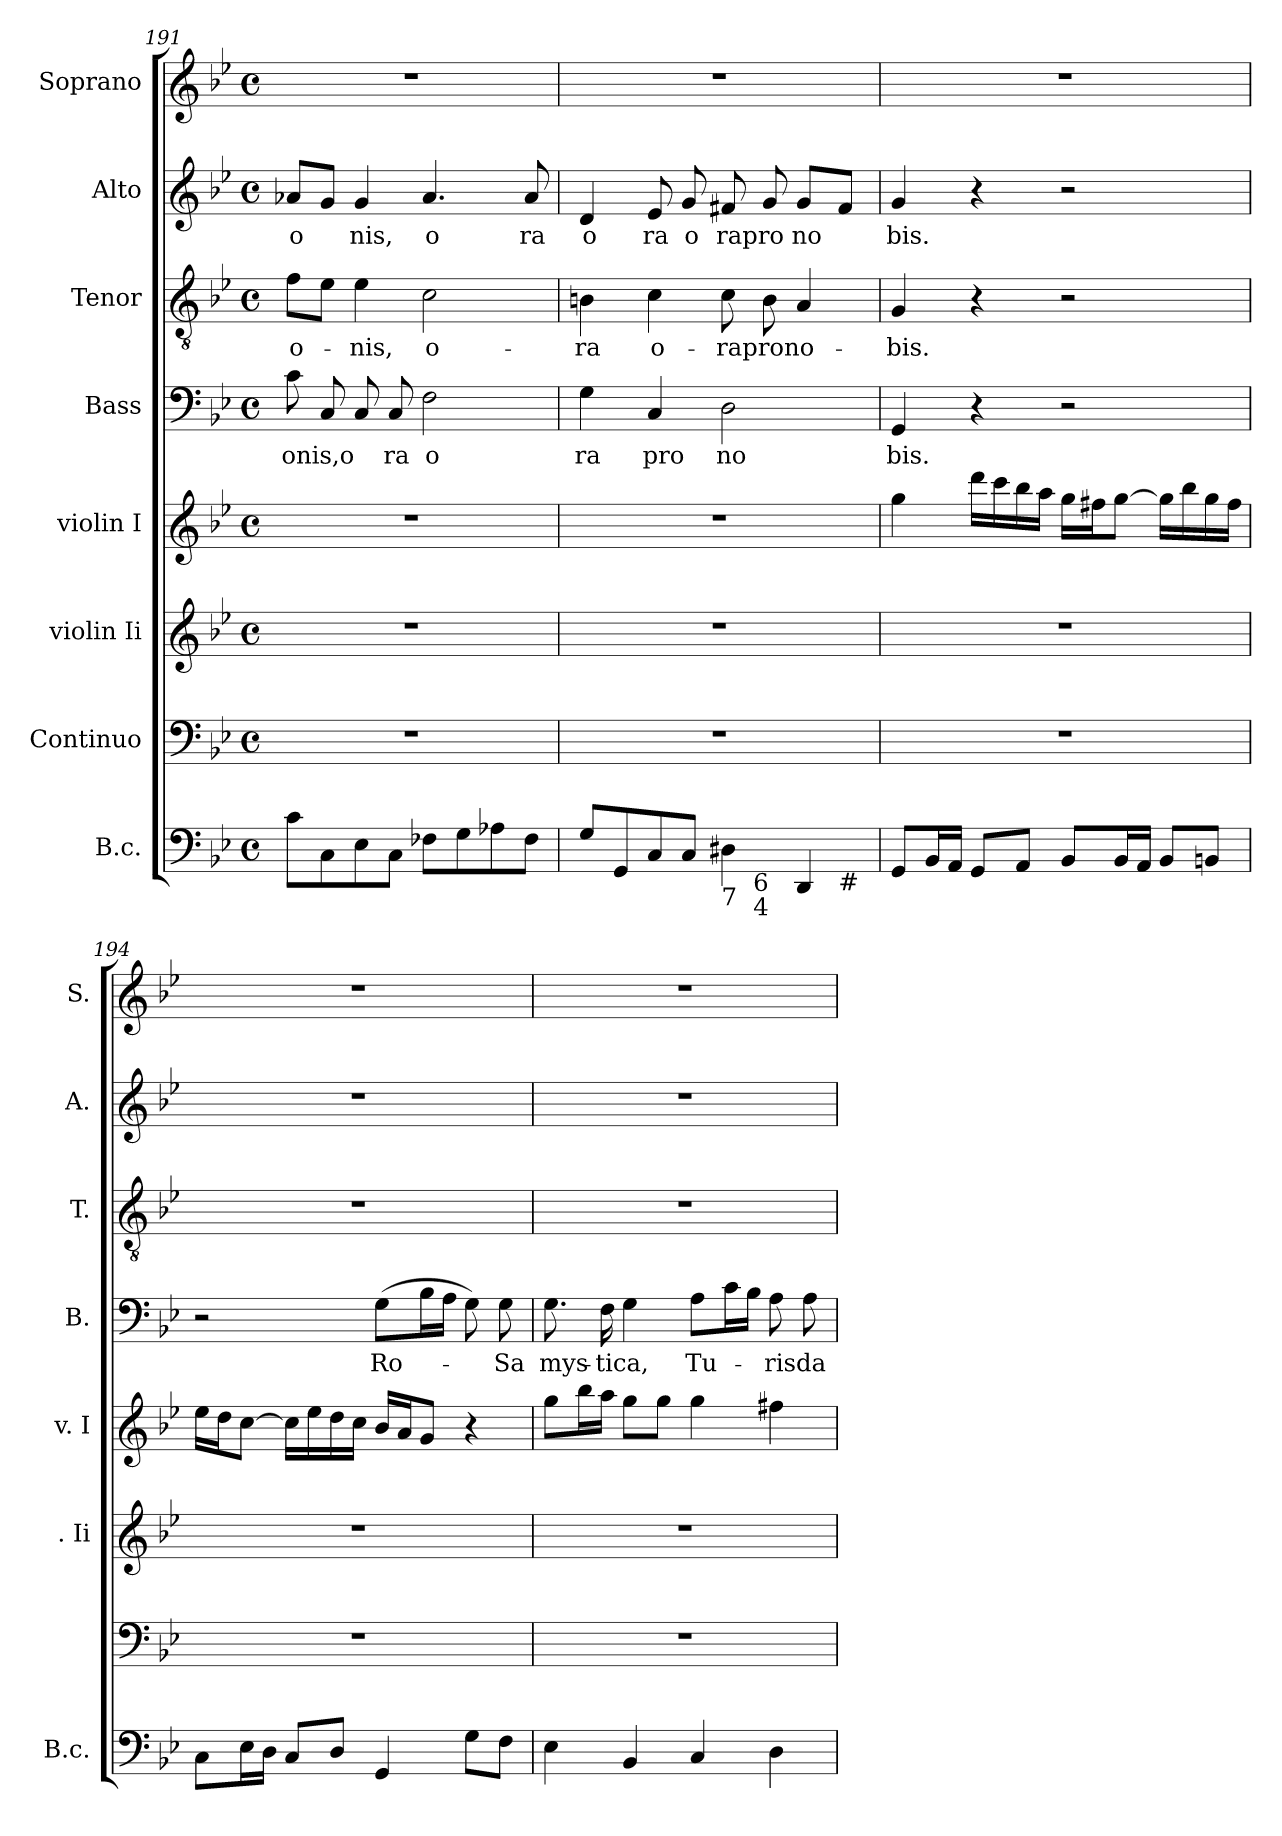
**kern	**kern	**kern	**kern	**kern	**text	**kern	**text	**kern	**text	**kern
*part8	*part7	*part6	*part5	*part4	*part4	*part3	*part3	*part2	*part2	*part1
*staff8	*staff7	*staff6	*staff5	*staff4	*staff4	*staff3	*staff3	*staff2	*staff2	*staff1
*I"B.c.	*I"Continuo	*I"violin Ii	*I"violin I	*I"Bass	*	*I"Tenor	*	*I"Alto	*	*I"Soprano
*I'B.c.	*	*I'. Ii	*I'v. I	*I'B.	*	*I'T.	*	*I'A.	*	*I'S.
*clefF4	*clefF4	*clefG2	*clefG2	*clefF4	*	*clefGv2	*	*clefG2	*	*clefG2
*k[b-e-]	*k[b-e-]	*k[b-e-]	*k[b-e-]	*k[b-e-]	*	*k[b-e-]	*	*k[b-e-]	*	*k[b-e-]
*B-:	*B-:	*B-:	*B-:	*B-:	*	*B-:	*	*B-:	*	*B-:
*M4/4	*M4/4	*M4/4	*M4/4	*M4/4	*	*M4/4	*	*M4/4	*	*M4/4
*met(c)	*met(c)	*met(c)	*met(c)	*met(c)	*	*met(c)	*	*met(c)	*	*met(c)
=191	=191	=191	=191	=191	=191	=191	=191	=191	=191	=191
!	!	!	!	!	!LO:LY:b	!	!LO:LY:b:cj	!	!LO:LY:b:cj	!
8c\L	1r	1r	1r	8c\	onis,o	8f\L	-o-	8a-X/L	o	1r
8C\	.	.	.	8C/	.	8e-\J	.	8g/J	.	.
!	!	!	!	!	!	!	!LO:LY:b:cj	!	!LO:LY:b:cj	!
8E-\	.	.	.	8C/	.	4e-\	-nis,	4g/	nis,	.
!	!	!	!	!	!LO:LY:b:cj	!	!	!	!	!
8C\J	.	.	.	8C/	ra	.	.	.	.	.
!	!	!	!	!	!LO:LY:b:cj	!	!LO:LY:b:cj	!	!LO:LY:b:cj	!
8F-\L	.	.	.	2F\	o	2c\	o-	4.a-/	o	.
8G\	.	.	.	.	.	.	.	.	.	.
8A-X\	.	.	.	.	.	.	.	.	.	.
!	!	!	!	!	!	!	!	!	!LO:LY:b:cj	!
8F-\J	.	.	.	.	.	.	.	8a-/	ra	.
=192	=192	=192	=192	=192	=192	=192	=192	=192	=192	=192
!	!	!	!	!	!LO:LY:b:cj	!	!LO:LY:b:cj	!	!LO:LY:b:cj	!
*^	*	*	*	*	*	*	*	*	*	*
*	*^	*	*	*	*	*	*	*	*	*	*
8G/L	2ryy	2..ryy	1r	1r	1r	4G\	ra	4Bn\	-ra	4d/	o	1r
8GG/	.	.	.	.	.	.	.	.	.	.	.	.
!	!	!	!	!	!	!	!LO:LY:b:cj	!	!LO:LY:b:cj	!	!LO:LY:b:cj	!
8C/	.	.	.	.	.	4C/	pro	4c\	o-	8e-/	ra	.
!	!	!	!	!	!	!	!	!	!	!	!LO:LY:b:cj	!
8C/J	.	.	.	.	.	.	.	.	.	8g/	o	.
!LO:TX:b:t=7	!	!	!	!	!	!	!	!	!	!	!	!
!	!	!	!	!	!	!	!LO:LY:b:cj	!	!LO:LY:b	!	!LO:LY:b	!
4D#\	16..ryy	.	.	.	.	2D\	no	8c\	-raprono-	8f#X/	rapro	.
!	!LO:TX:b:t=6	!	!	!	!	!	!	!	!	!	!	!
!	!LO:TX:b:t=4	!	!	!	!	!	!	!	!	!	!	!
.	4ryy	.	.	.	.	.	.	.	.	.	.	.
.	.	.	.	.	.	.	.	8B\	.	8g/	.	.
!	!	!	!	!	!	!	!	!	!	!	!LO:LY:b	!
4DD</	.	.	.	.	.	.	.	4A/	.	8g/L	no	.
.	8ryy	.	.	.	.	.	.	.	.	.	.	.
!	!	!LO:TX:b:t=#	!	!	!	!	!	!	!	!	!	!
.	.	8ryy	.	.	.	.	.	.	.	8f#/J	.	.
.	64ryy	.	.	.	.	.	.	.	.	.	.	.
!!LO:LB:g=z
=193	=193	=193	=193	=193	=193	=193	=193	=193	=193	=193	=193	=193
!	!	!	!	!	!	!	!LO:LY:b:cj	!	!LO:LY:b:cj	!	!LO:LY:b:cj	!
*v	*v	*v	*	*	*	*	*	*	*	*	*	*
8GG/L	1r	1r	4gg\	4GG/	bis.	4G/	-bis.	4g/	bis.	1r
16BB-/	.	.	.	.	.	.	.	.	.	.
16AA/J	.	.	.	.	.	.	.	.	.	.
8GG/L	.	.	16ddd\L	4r	.	4r	.	4r	.	.
.	.	.	16ccc\	.	.	.	.	.	.	.
8AA/J	.	.	16bb-\	.	.	.	.	.	.	.
.	.	.	16aa\J	.	.	.	.	.	.	.
8BB-/L	.	.	16gg\L	2r	.	2r	.	2r	.	.
.	.	.	16ff#X\	.	.	.	.	.	.	.
16BB-/	.	.	[>8gg\J	.	.	.	.	.	.	.
16AA/J	.	.	.	.	.	.	.	.	.	.
8BB-/L	.	.	16gg\L]	.	.	.	.	.	.	.
.	.	.	16bb-\	.	.	.	.	.	.	.
8BBn/J	.	.	16gg\	.	.	.	.	.	.	.
.	.	.	16ff#\J	.	.	.	.	.	.	.
=194	=194	=194	=194	=194	=194	=194	=194	=194	=194	=194
8C\L	1r	1r	16ee-\L	2r	.	1r	.	1r	.	1r
.	.	.	16dd\	.	.	.	.	.	.	.
16E-\	.	.	[>8cc\J	.	.	.	.	.	.	.
16D\J	.	.	.	.	.	.	.	.	.	.
8C/L	.	.	16cc\L]	.	.	.	.	.	.	.
.	.	.	16ee-\	.	.	.	.	.	.	.
8D/J	.	.	16dd\	.	.	.	.	.	.	.
.	.	.	16cc\J	.	.	.	.	.	.	.
!	!	!	!	!	!LO:LY:b	!	!	!	!	!
4GG/	.	.	16b-/L	(>8G\L	Ro-	.	.	.	.	.
.	.	.	16a/	.	.	.	.	.	.	.
.	.	.	8g/J	16B-\	.	.	.	.	.	.
.	.	.	.	16A\J	.	.	.	.	.	.
8G\L	.	.	4r	8G\)	.	.	.	.	.	.
!	!	!	!	!	!LO:LY:b:cj	!	!	!	!	!
8F\J	.	.	.	8G\	-Sa	.	.	.	.	.
=195	=195	=195	=195	=195	=195	=195	=195	=195	=195	=195
!	!	!	!	!	!LO:LY:b:cj	!	!	!	!	!
4E-\	1r	1r	8gg\L	8.G\	mys-	1r	.	1r	.	1r
.	.	.	16bb-\	.	.	.	.	.	.	.
!	!	!	!	!	!LO:LY:b	!	!	!	!	!
.	.	.	16aa\J	16F\	-tica,	.	.	.	.	.
4BB-/	.	.	8gg\L	4G\	.	.	.	.	.	.
.	.	.	8gg\J	.	.	.	.	.	.	.
!	!	!	!	!	!LO:LY:b	!	!	!	!	!
4C/	.	.	4gg\	8A\L	Tu-	.	.	.	.	.
.	.	.	.	16c\	.	.	.	.	.	.
.	.	.	.	16B-\J	.	.	.	.	.	.
!	!	!	!	!	!LO:LY:b	!	!	!	!	!
4D\	.	.	4ff#X\	8A\	-risda-	.	.	.	.	.
.	.	.	.	8A\	.	.	.	.	.	.
=	=	=	=	=	=	=	=	=	=	=
*-	*-	*-	*-	*-	*-	*-	*-	*-	*-	*-
